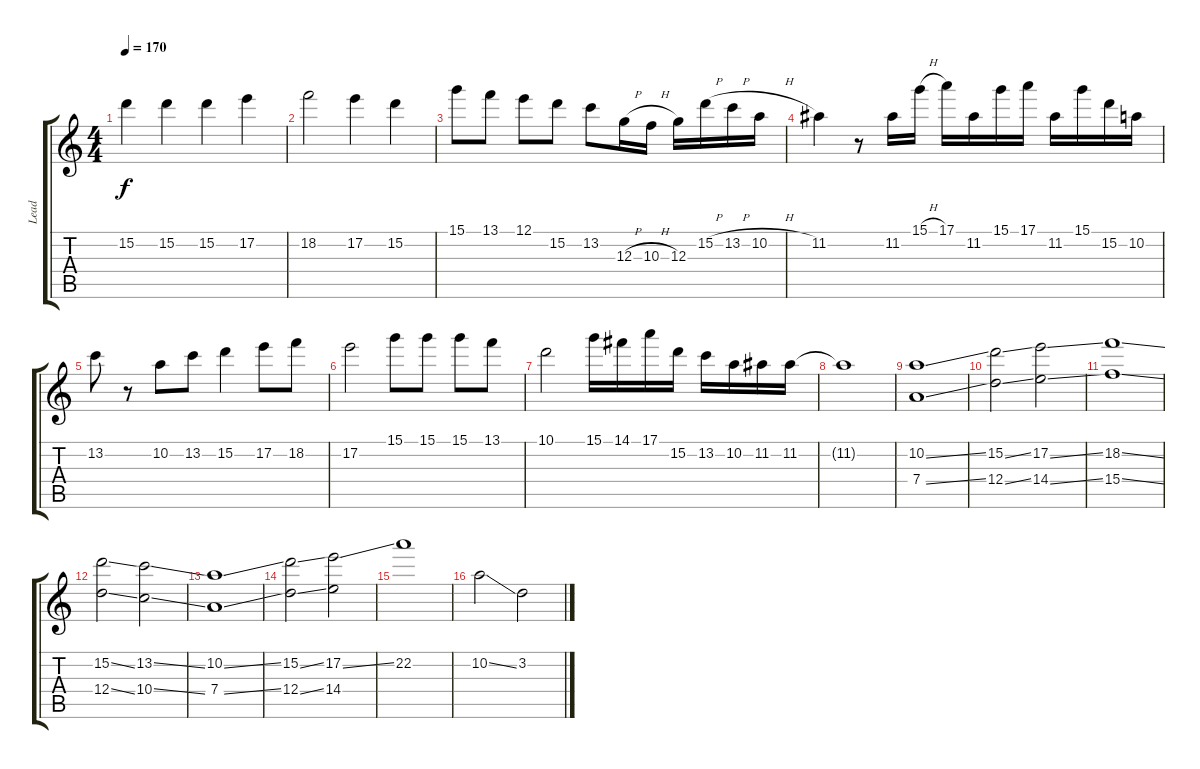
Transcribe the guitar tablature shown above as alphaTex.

\track ("Lead" "Lead") {instrument overdrivenguitar}
\staff {score tabs}
\tuning (E4 B3 G3 D3 A2 E2) {hide}
\ts (4 4)
\tempo 170
\clef g2
\ks c
15.2.4{dy f} 15.2.4 15.2.4 17.2.4 |
18.2.2 17.2.4 15.2.4 |
15.1.8 13.1.8 12.1.8 15.2.8 13.2.8 12.3{h}.16 10.3{h}.16 12.3.16 15.2{h}.16 13.2{h}.16 10.2{h}.16 |
11.2.4 r.8 11.2.16 15.1{h}.16 17.1.16 11.2.16 15.1.16 17.1.16 11.2.16 15.1.16 15.2.16 10.2.16 |
13.2.8 r.8 10.2.8 13.2.8 15.2.4 17.2.8 18.2.8 |
17.2.2 15.1.8 15.1.8 15.1.8 13.1.8 |
10.1.2 15.1.16 14.1.16 17.1.16 15.2.16 13.2.16 10.2.16 11.2.16 11.2.16 |
11.2{t}.1 |
(10.2{ss} 7.4{ss}).1 |
(15.2{ss} 12.4{ss}).2 (17.2{ss} 14.4{ss}).2 |
(18.2{ss} 15.4{ss}).1 |
(15.2{ss} 12.4{ss}).2 (13.2{ss} 10.4{ss}).2 |
(10.2{ss} 7.4{ss}).1 |
(15.2{ss} 12.4{ss}).2 (17.2{ss} 14.4).2 |
22.2.1 |
10.2{ss}.2 3.2.2
